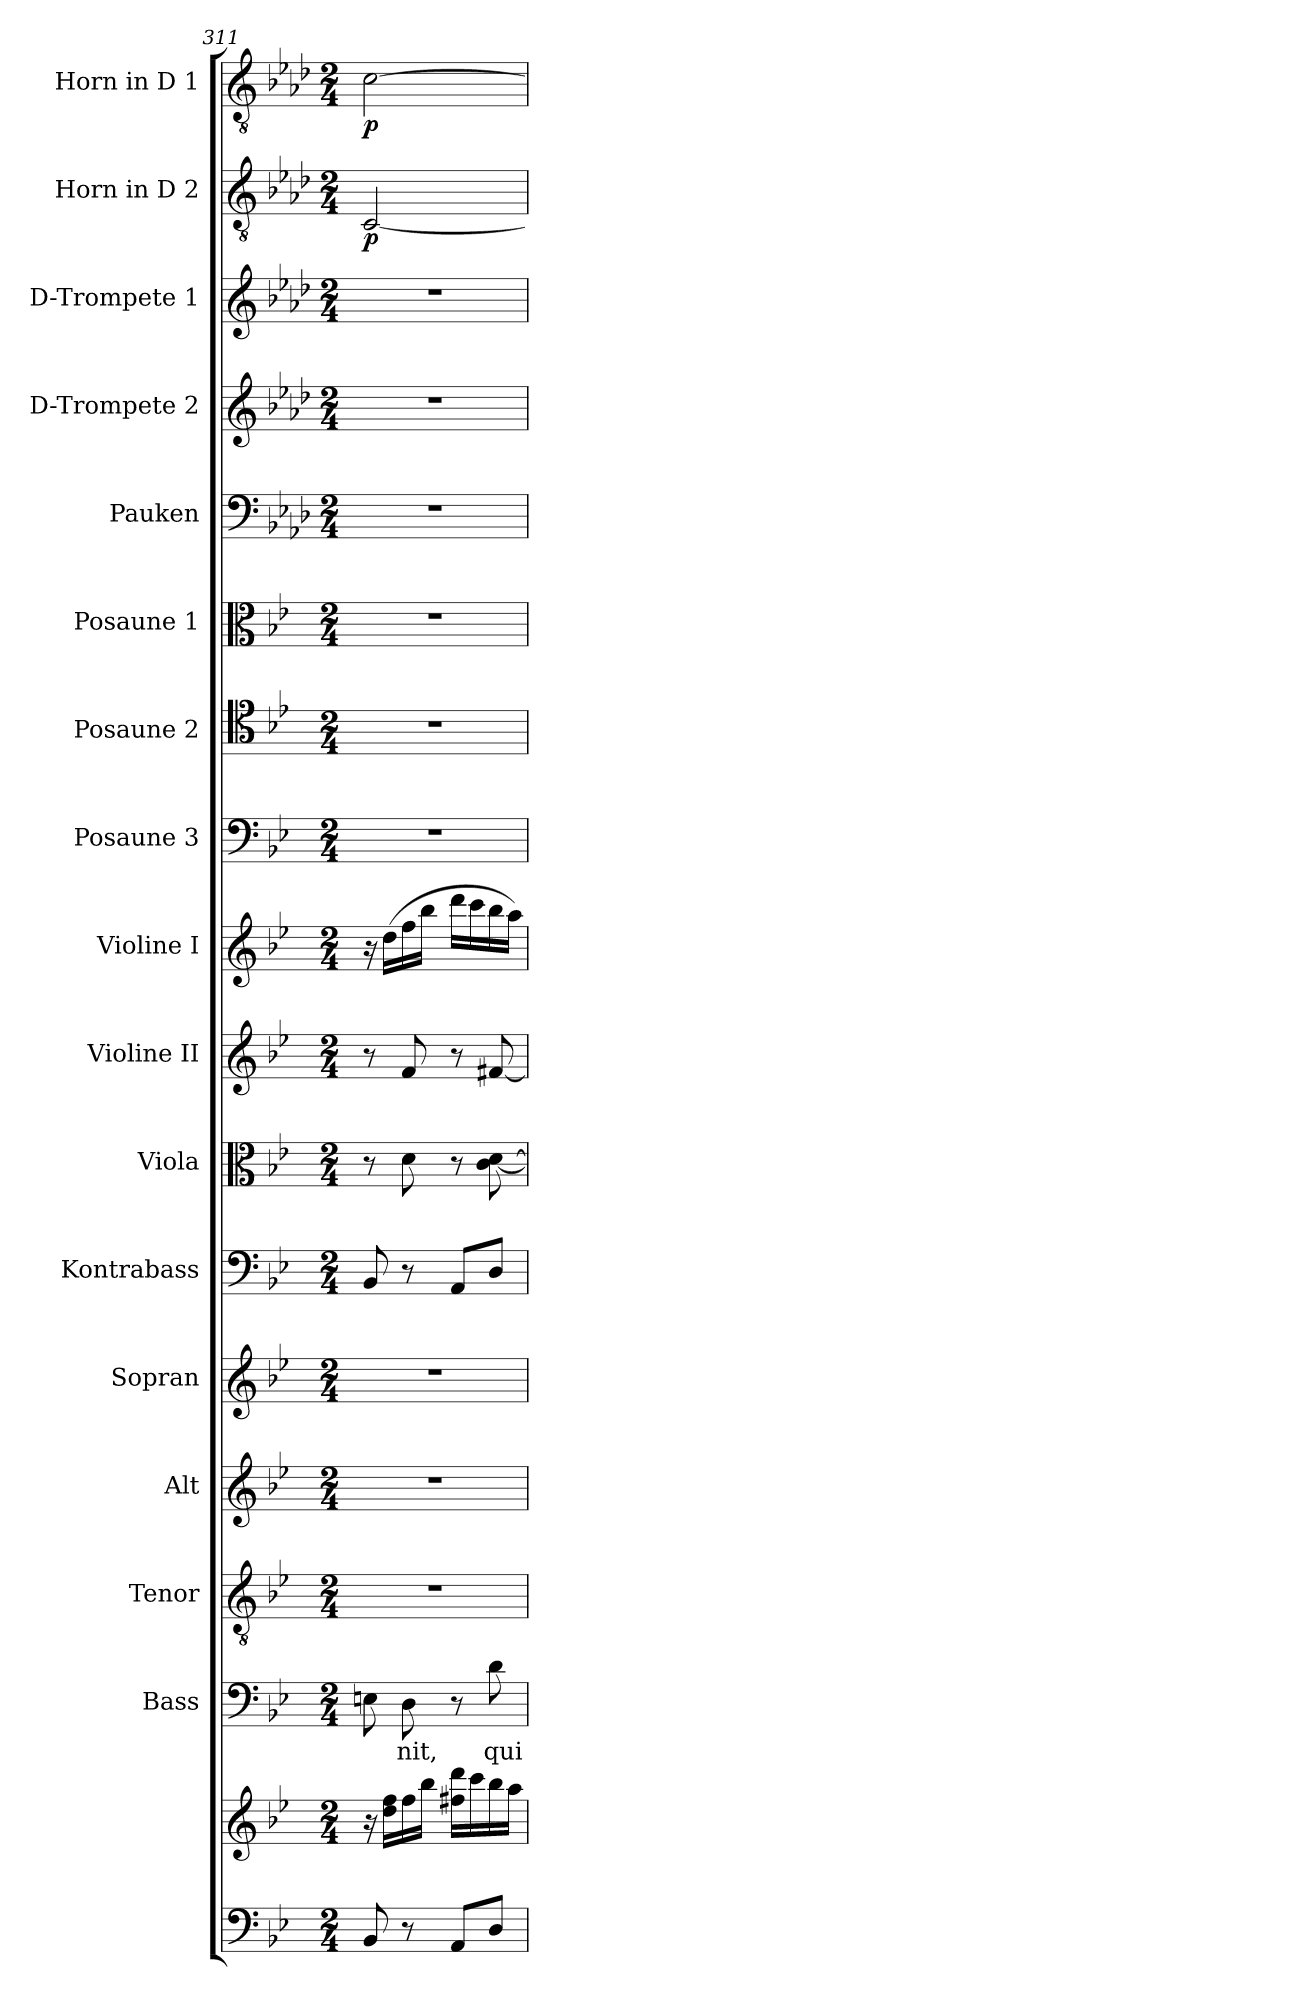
**kern	**kern	**kern	**text	**kern	**kern	**kern	**kern	**kern	**kern	**kern	**kern	**kern	**kern	**kern	**kern	**kern	**kern	**dynam	**kern	**dynam
*part17	*part17	*part16	*part16	*part15	*part14	*part13	*part12	*part11	*part10	*part9	*part8	*part7	*part6	*part5	*part4	*part3	*part2	*part2	*part1	*part1
*staff18	*staff17	*staff16	*staff16	*staff15	*staff14	*staff13	*staff12	*staff11	*staff10	*staff9	*staff8	*staff7	*staff6	*staff5	*staff4	*staff3	*staff2	*staff2	*staff1	*staff1
*	*	*I"Bass	*	*I"Tenor	*I"Alt	*I"Sopran	*I"Kontrabass	*I"Viola	*I"Violine II	*I"Violine I	*I"Posaune 3	*I"Posaune 2	*I"Posaune 1	*I"Pauken	*I"D-Trompete 2	*I"D-Trompete 1	*I"Horn in D 2	*	*I"Horn in D 1	*
*	*	*I'B.	*	*I'T.	*I'A.	*I'S.	*I'Kb.	*I'Vla.	*I'Vl. II	*I'Vl. I	*I'Pos. 3	*I'Pos. 2	*I'Pos. 1	*I'Pk.	*I'D Trp. 2	*I'D Trp. 1	*I'Hrn. 2	*	*I'Hrn. 1	*
!!LO:PB:g=z
*clefF4	*clefG2	*clefF4	*	*clefGv2	*clefG2	*clefG2	*clefF4	*clefC3	*clefG2	*clefG2	*clefF4	*clefC4	*clefC3	*clefF4	*clefG2	*clefG2	*clefGv2	*	*clefGv2	*
*	*	*	*	*	*	*	*ITrd7c12	*	*	*	*	*	*	*ITrd-1c-2	*ITrd-1c-2	*ITrd-1c-2	*ITrd-1c-2	*	*ITrd-1c-2	*
*k[b-e-]	*k[b-e-]	*k[b-e-]	*	*k[b-e-]	*k[b-e-]	*k[b-e-]	*k[b-e-]	*k[b-e-]	*k[b-e-]	*k[b-e-]	*k[b-e-]	*k[b-e-]	*k[b-e-]	*k[b-e-]	*k[b-e-]	*k[b-e-]	*k[b-e-]	*	*k[b-e-]	*
*B-:	*B-:	*B-:	*	*B-:	*B-:	*B-:	*B-:	*B-:	*B-:	*B-:	*B-:	*B-:	*B-:	*B-:	*B-:	*B-:	*B-:	*	*B-:	*
*M2/4	*M2/4	*M2/4	*	*M2/4	*M2/4	*M2/4	*M2/4	*M2/4	*M2/4	*M2/4	*M2/4	*M2/4	*M2/4	*M2/4	*M2/4	*M2/4	*M2/4	*	*M2/4	*
=311	=311	=311	=311	=311	=311	=311	=311	=311	=311	=311	=311	=311	=311	=311	=311	=311	=311	=311	=311	=311
!	!	!	!	!	!	!	!	!	!	!	!	!	!	!	!	!	!	!LO:DY:b	!	!LO:DY:b
8BB-/	16r	8En\	.	2r	2r	2r	8BBB-/	8r	8r	16r	2r	2r	2r	2r	2r	2r	[2D/	p	[2d\	p
.	16dd\ 16ff\LL	.	.	.	.	.	.	.	.	(>16dd\LL	.	.	.	.	.	.	.	.	.	.
!	!	!	!LO:LY:b	!	!	!	!	!	!	!	!	!	!	!	!	!	!	!	!	!
8r	16ff\	8D\	-nit,	.	.	.	8r	8d\	8f/	16ff\	.	.	.	.	.	.	.	.	.	.
.	16bb-\JJ	.	.	.	.	.	.	.	.	16bb-\JJ	.	.	.	.	.	.	.	.	.	.
8AA/L	16ff#X\ 16ddd\LL	8r	.	.	.	.	8AAA/L	8r	8r	16ddd\LL	.	.	.	.	.	.	.	.	.	.
.	16ccc\	.	.	.	.	.	.	.	.	16ccc\	.	.	.	.	.	.	.	.	.	.
!	!	!	!LO:LY:b	!	!	!	!	!	!	!	!	!	!	!	!	!	!	!	!	!
8D/J	16bb-\	8d\	qui	.	.	.	8DD/J	[8c\ [8d\	[8f#X/	16bb-\	.	.	.	.	.	.	.	.	.	.
.	16aa\JJ	.	.	.	.	.	.	.	.	16aa\JJ)	.	.	.	.	.	.	.	.	.	.
=	=	=	=	=	=	=	=	=	=	=	=	=	=	=	=	=	=	=	=	=
*-	*-	*-	*-	*-	*-	*-	*-	*-	*-	*-	*-	*-	*-	*-	*-	*-	*-	*-	*-	*-
